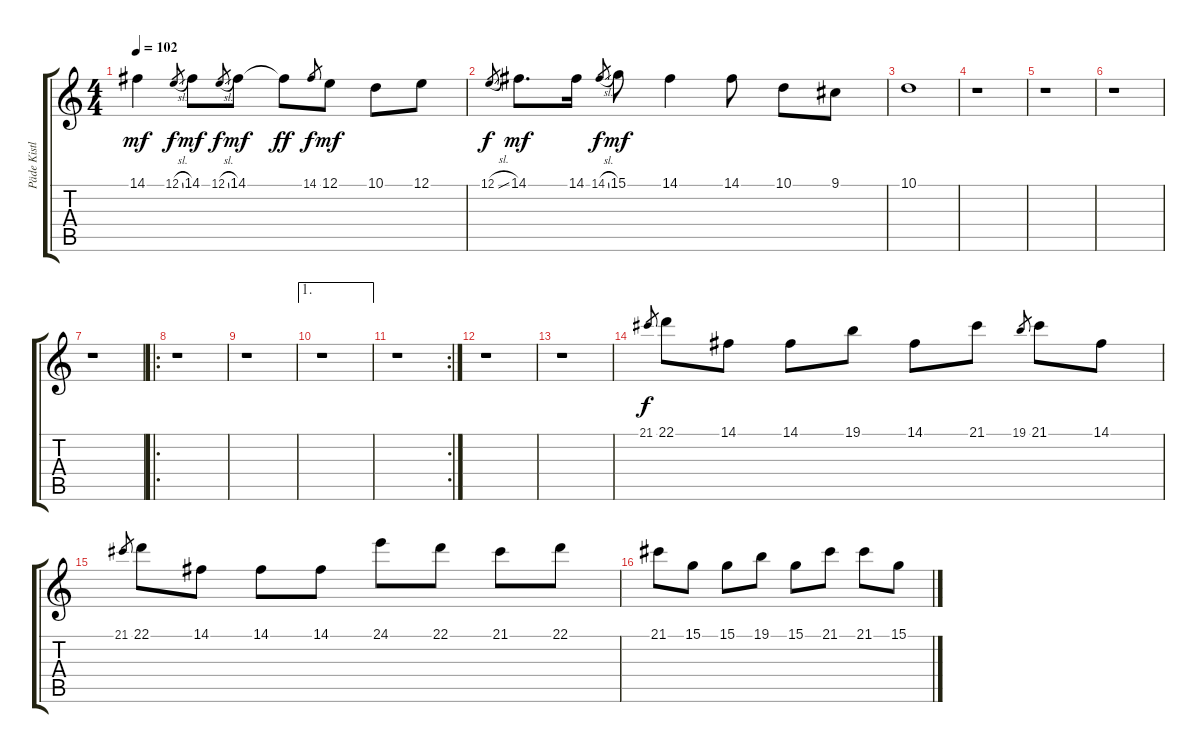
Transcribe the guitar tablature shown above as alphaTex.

\track ("Päde Kistler or Chrigel" "Päde Kistl") {instrument flute}
\staff {score tabs}
\tuning (E4 B3 G3 D3 A2 E2) {hide}
\ts (4 4)
\tempo 102
\clef g2
\ks c
14.1.4{dy mf} 12.1{sl}.8{gr dy f} 14.1.8{dy mf} 12.1{sl}.8{gr dy f} 14.1.8{dy mf} 14.1{t}.8{dy ff} 14.1.8{gr dy f} 12.1.8{dy mf} 10.1.8 12.1.8 |
12.1{sl}.8{gr dy f} 14.1.8{d dy mf} 14.1.16 14.1{sl}.8{gr dy f} 15.1.8{dy mf} 14.1.4 14.1.8 10.1.8 9.1.8 |
10.1.1 |
r.1 |
r.1 |
r.1 |
r.1 |
\ro
r.1 |
r.1 |
\ae 1
r.1 |
\rc 2
r.1 |
r.1 |
r.1 |
21.1.8{gr dy f} 22.1.8 14.1.8 14.1.8 19.1.8 14.1.8 21.1.8 19.1.8{gr} 21.1.8 14.1.8 |
21.1.8{gr} 22.1.8 14.1.8 14.1.8 14.1.8 24.1.8 22.1.8 21.1.8 22.1.8 |
21.1.8 15.1.8 15.1.8 19.1.8 15.1.8 21.1.8 21.1.8 15.1.8
